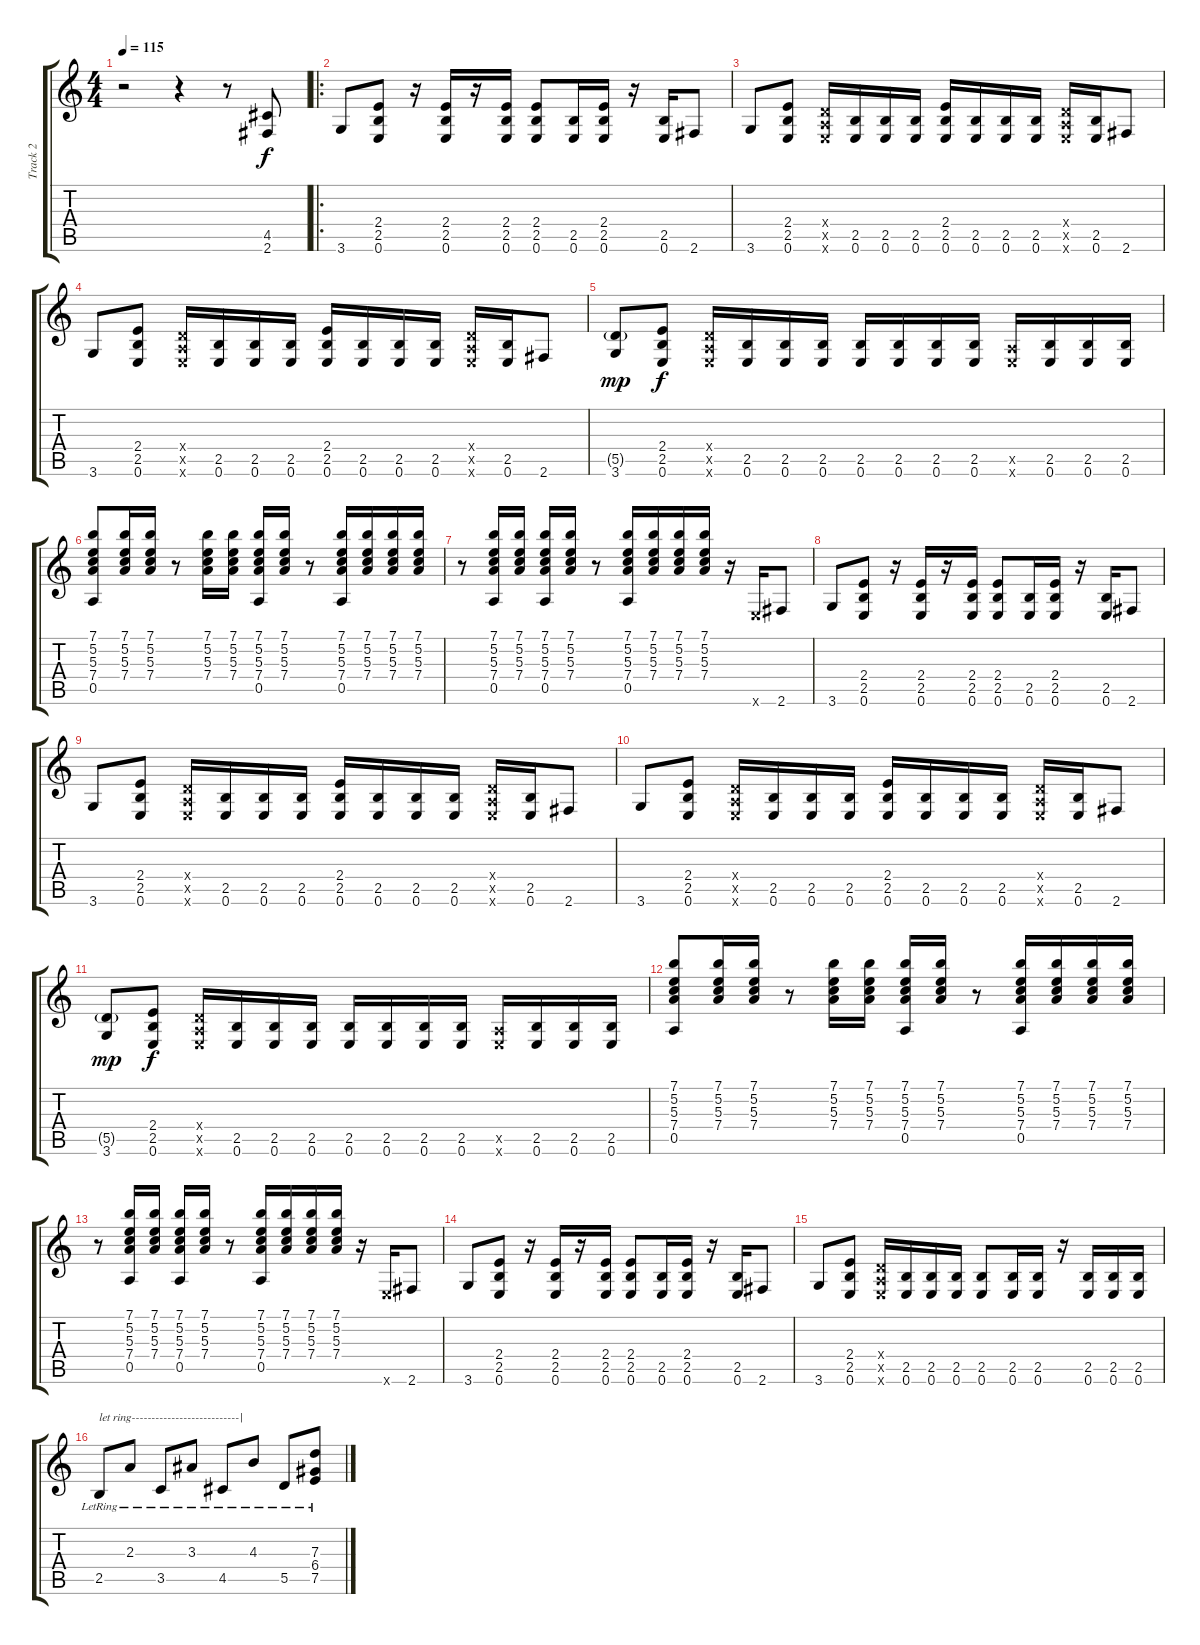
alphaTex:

\track ("Track 2" "Track 2") {instrument distortionguitar}
\staff {score tabs}
\tuning (E4 B3 G3 D3 A2 E2) {hide}
\ts (4 4)
\tempo 115
\clef g2
\ks c
r.2{dy f instrument distortionguitar} r.4 r.8 (4.5 2.6).8 |
\ro
3.6.8 (2.4 2.5 0.6).8 r.16 (2.4 2.5 0.6).16 r.16 (2.4 2.5 0.6).16 (2.4 2.5 0.6).8 (2.5 0.6).16 (2.4 2.5 0.6).16 r.16 (2.5 0.6).16 2.6.8 |
3.6.8 (2.4 2.5 0.6).8 (0.4{x} 0.5{x} 0.6{x}).16 (2.5 0.6).16 (2.5 0.6).16 (2.5 0.6).16 (2.4 2.5 0.6).16 (2.5 0.6).16 (2.5 0.6).16 (2.5 0.6).16 (0.4{x} 0.5{x} 0.6{x}).16 (2.5 0.6).16 2.6.8 |
3.6.8 (2.4 2.5 0.6).8 (0.4{x} 0.5{x} 0.6{x}).16 (2.5 0.6).16 (2.5 0.6).16 (2.5 0.6).16 (2.4 2.5 0.6).16 (2.5 0.6).16 (2.5 0.6).16 (2.5 0.6).16 (0.4{x} 0.5{x} 0.6{x}).16 (2.5 0.6).16 2.6.8 |
(5.5{g} 3.6).8{dy mp} (2.4 2.5 0.6).8{dy f} (0.4{x} 0.5{x} 0.6{x}).16 (2.5 0.6).16 (2.5 0.6).16 (2.5 0.6).16 (2.5 0.6).16 (2.5 0.6).16 (2.5 0.6).16 (2.5 0.6).16 (0.5{x} 0.6{x}).16 (2.5 0.6).16 (2.5 0.6).16 (2.5 0.6).16 |
(7.1 5.2 5.3 7.4 0.5).8 (7.1 5.2 5.3 7.4).16 (7.1 5.2 5.3 7.4).16 r.8 (7.1 5.2 5.3 7.4).16 (7.1 5.2 5.3 7.4).16 (7.1 5.2 5.3 7.4 0.5).16 (7.1 5.2 5.3 7.4).16 r.8 (7.1 5.2 5.3 7.4 0.5).16 (7.1 5.2 5.3 7.4).16 (7.1 5.2 5.3 7.4).16 (7.1 5.2 5.3 7.4).16 |
r.8 (7.1 5.2 5.3 7.4 0.5).16 (7.1 5.2 5.3 7.4).16 (7.1 5.2 5.3 7.4 0.5).16 (7.1 5.2 5.3 7.4).16 r.8 (7.1 5.2 5.3 7.4 0.5).16 (7.1 5.2 5.3 7.4).16 (7.1 5.2 5.3 7.4).16 (7.1 5.2 5.3 7.4).16 r.16 0.6{x}.16 2.6.8 |
3.6.8 (2.4 2.5 0.6).8 r.16 (2.4 2.5 0.6).16 r.16 (2.4 2.5 0.6).16 (2.4 2.5 0.6).8 (2.5 0.6).16 (2.4 2.5 0.6).16 r.16 (2.5 0.6).16 2.6.8 |
3.6.8 (2.4 2.5 0.6).8 (0.4{x} 0.5{x} 0.6{x}).16 (2.5 0.6).16 (2.5 0.6).16 (2.5 0.6).16 (2.4 2.5 0.6).16 (2.5 0.6).16 (2.5 0.6).16 (2.5 0.6).16 (0.4{x} 0.5{x} 0.6{x}).16 (2.5 0.6).16 2.6.8 |
3.6.8 (2.4 2.5 0.6).8 (0.4{x} 0.5{x} 0.6{x}).16 (2.5 0.6).16 (2.5 0.6).16 (2.5 0.6).16 (2.4 2.5 0.6).16 (2.5 0.6).16 (2.5 0.6).16 (2.5 0.6).16 (0.4{x} 0.5{x} 0.6{x}).16 (2.5 0.6).16 2.6.8 |
(5.5{g} 3.6).8{dy mp} (2.4 2.5 0.6).8{dy f} (0.4{x} 0.5{x} 0.6{x}).16 (2.5 0.6).16 (2.5 0.6).16 (2.5 0.6).16 (2.5 0.6).16 (2.5 0.6).16 (2.5 0.6).16 (2.5 0.6).16 (0.5{x} 0.6{x}).16 (2.5 0.6).16 (2.5 0.6).16 (2.5 0.6).16 |
(7.1 5.2 5.3 7.4 0.5).8 (7.1 5.2 5.3 7.4).16 (7.1 5.2 5.3 7.4).16 r.8 (7.1 5.2 5.3 7.4).16 (7.1 5.2 5.3 7.4).16 (7.1 5.2 5.3 7.4 0.5).16 (7.1 5.2 5.3 7.4).16 r.8 (7.1 5.2 5.3 7.4 0.5).16 (7.1 5.2 5.3 7.4).16 (7.1 5.2 5.3 7.4).16 (7.1 5.2 5.3 7.4).16 |
r.8 (7.1 5.2 5.3 7.4 0.5).16 (7.1 5.2 5.3 7.4).16 (7.1 5.2 5.3 7.4 0.5).16 (7.1 5.2 5.3 7.4).16 r.8 (7.1 5.2 5.3 7.4 0.5).16 (7.1 5.2 5.3 7.4).16 (7.1 5.2 5.3 7.4).16 (7.1 5.2 5.3 7.4).16 r.16 0.6{x}.16 2.6.8 |
3.6.8 (2.4 2.5 0.6).8 r.16 (2.4 2.5 0.6).16 r.16 (2.4 2.5 0.6).16 (2.4 2.5 0.6).8 (2.5 0.6).16 (2.4 2.5 0.6).16 r.16 (2.5 0.6).16 2.6.8 |
3.6.8 (2.4 2.5 0.6).8 (0.4{x} 0.5{x} 0.6{x}).16 (2.5 0.6).16 (2.5 0.6).16 (2.5 0.6).16 (2.5 0.6).8 (2.5 0.6).16 (2.5 0.6).16 r.16 (2.5 0.6).16 (2.5 0.6).16 (2.5 0.6).16 |
2.5{lr}.8{txt "let ring---------------------------|"} 2.3{lr}.8 3.5{lr}.8 3.3{lr}.8 4.5{lr}.8 4.3{lr}.8 5.5{lr}.8 (7.3{lr} 6.4 7.5{lr}).8
